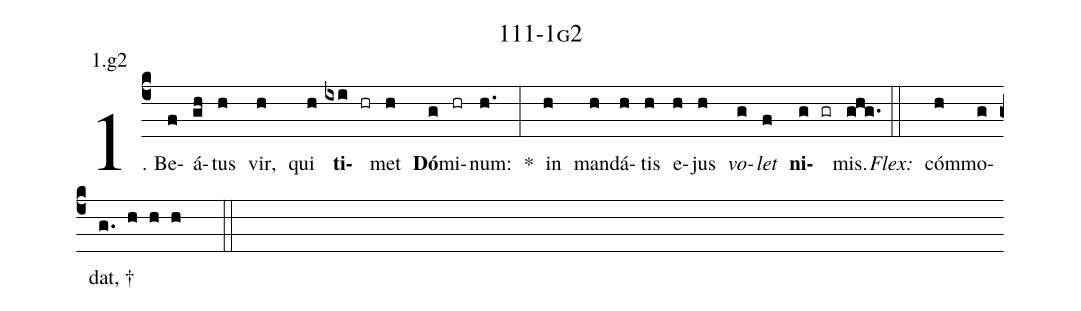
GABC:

name: 111-1g2;
annotation: 1.g2;
%%
(c4)1. Be(f)á(gh)tus(h) vir,(h) qui(h) <b>ti</b>(ixi hr)met(h) <b>Dó</b>(g)mi(hr)num:(h.) *(:) in(h) man(h)dá(h)tis(h) e(h)jus(h) <i>vo</i>(g)<i>let</i>(f) <b>ni</b>(g gr)mis.(ghg.) (::)
<i>Flex:</i>()  cóm(h)mo(g)dat, †(g. h h h  ::)
